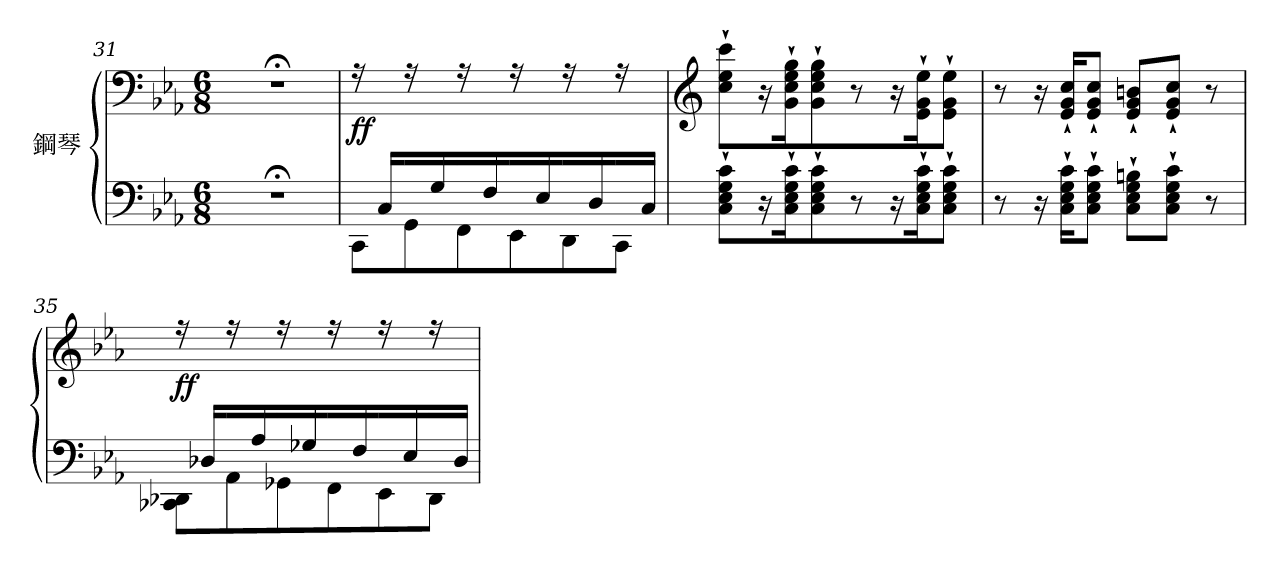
**kern	**kern	**dynam
*part1	*part1	*part1
*staff2	*staff1	*staff1/2
*I"鋼琴	*	*
*clefF4	*clefF4	*
*k[b-e-a-]	*k[b-e-a-]	*
*M6/8	*M6/8	*
*MM112	*MM112	*
=31	=31	=31
2.r;<	2.r;<	.
=32	=32	=32
*	*MM160	*
*^	*	*
!	!	!	!LO:DY:b
16ryy	8CC\L	16rA	ff
16C/LL	.	16ryy	.
16ryy	8GG\	16rA	.
16G/	.	16ryy	.
16ryy	8FF\	16rA	.
16F/	.	16ryy	.
16ryy	8EE-\	16rA	.
16E-/	.	16ryy	.
16ryy	8DD\	16rA	.
16D/	.	16ryy	.
16ryy	8CC\J	16rA	.
*	*	*MM100	*
16C/JJ	.	16ryy	.
*v	*v	*	*
!!LO:LB:g=z
=33	=33	=33
*	*clefG2	*
*	*MM160	*
8C\` 8E-\` 8G\` 8c\`L	8cc\` 8ee-\` 8ccc\`L	.
16r	16r	.
16C\` 16E-\` 16G\` 16c\`K	16g\` 16cc\` 16ee-\` 16gg\`K	.
8C\` 8E-\` 8G\` 8c\`	8g\` 8cc\` 8ee-\` 8gg\`	.
8r	8r	.
16r	16r	.
16C\` 16E-\` 16G\` 16c\`K	16e-\` 16g\` 16ee-\`K	.
8C\` 8E-\` 8G\` 8c\`J	8e-\` 8g\` 8ee-\`J	.
=34	=34	=34
8r	8r	.
16r	16r	.
16C\` 16E-\` 16G\` 16c\`KL	16e-/` 16g/` 16cc/`KL	.
8C\` 8E-\` 8G\` 8c\`J	8e-/` 8g/` 8cc/`J	.
8C\` 8E-\` 8G\` 8Bn\`L	8e-/` 8g/` 8bn/`L	.
8C\` 8E-\` 8G\` 8c\`J	8e-/` 8g/` 8cc/`J	.
8r	8r	.
=35	=35	=35
*^	*	*
!	!	!	!LO:DY:b
16ryy	8CC-X\ 8DD-X\L	16rff	ff
16D-X/LL	.	16ryy	.
16ryy	8AA-\	16rff	.
16A-/	.	16ryy	.
16ryy	8GG-X\	16rff	.
16G-X/	.	16ryy	.
16ryy	8FF\	16rff	.
16F/	.	16ryy	.
16ryy	8EE-\	16rff	.
16E-/	.	16ryy	.
16ryy	8DD-\J	16rff	.
*	*	*MM100	*
16D-/JJ	.	16ryy	.
*v	*v	*	*
=	=	=
*-	*-	*-
